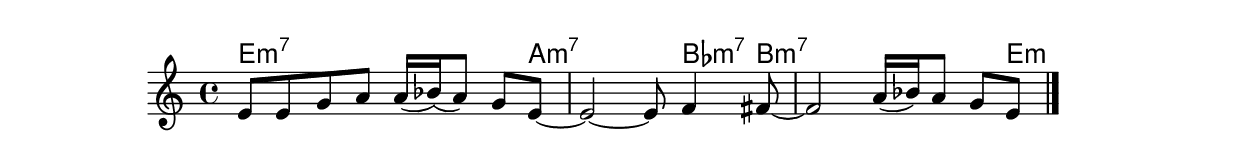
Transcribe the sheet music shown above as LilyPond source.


\header {
texidoc = "note heads for improvisation have a different shape. "
}

%{ TODO: the construct with separet SquashVoice context is a little
 gory. FIXME.  %}

\version "1.5.68"

improOn = \notes {\translator Voice = impro }
improOff = \notes {\translator SquashVoice = melo }

global = \notes { s1*3 \bar "|." }

\score {
  <
    \context ChordNames \chords {e8*7:m7 a2.:m7 bes4:m7 b1:m7 e8:m }
    \context Staff \notes <
      \context SquashVoice = impro { \global }
      \context Voice = melo \transpose c'' {
	e8 e g a a16()bes()a8 g \improOn e8
	~e2~e8 f4 fis8
	~fis2 \improOff a16()bes a8 g e
      }
    >
  >
  \paper { 
    \translator {
      \VoiceContext
      \name SquashVoice
      \alias Voice
      \consists Pitch_squash_engraver
      \consists Local_key_engraver
      squashedPosition = #0
      NoteHead \override #'style = #'slash
      Accidentals \override #'transparent = ##t
    }
    \translator {
      \VoiceContext
      \alias SquashVoice
      \consists Local_key_engraver
    }
    \translator {
      \ScoreContext
      \accepts SquashVoice
    }
    \translator {
      \StaffContext
      \remove Local_key_engraver
      \accepts SquashVoice
    }
    linewidth = -1
  }
}
